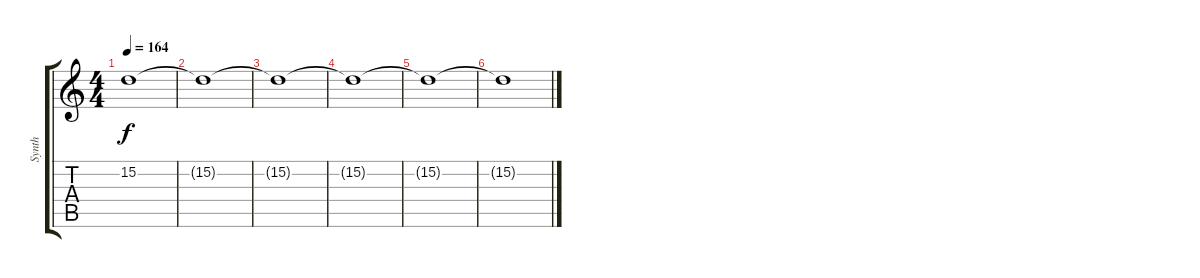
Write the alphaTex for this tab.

\track ("Synth" "Synth") {instrument pad1newage}
\staff {score tabs}
\tuning (E4 B3 G3 D3 A2 E2) {hide}
\ts (4 4)
\tempo 164
\clef g2
\ks c
15.2{t}.1{dy f} |
15.2{t}.1 |
15.2{t}.1 |
15.2{t}.1 |
15.2{t}.1 |
15.2{t}.1
